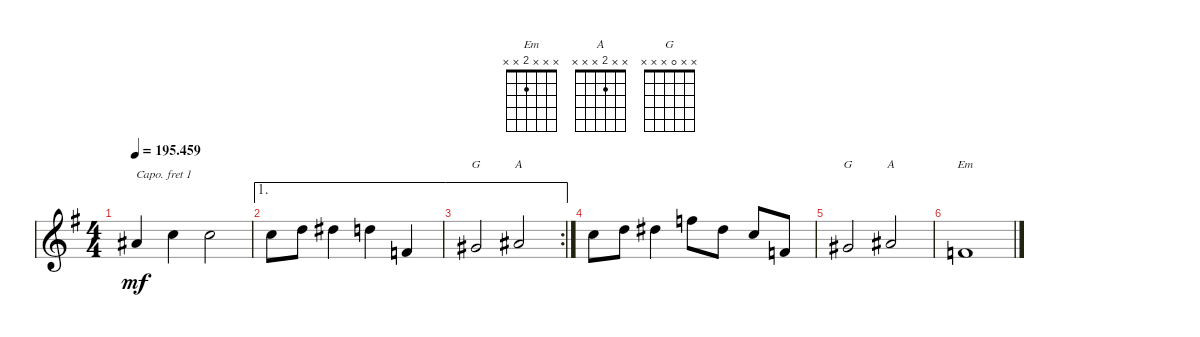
\defaultSystemsLayout 4
\bracketExtendMode groupsimilarinstruments
\singleTrackTrackNamePolicy hidden
\multiTrackTrackNamePolicy hidden
\firstSystemTrackNameOrientation horizontal
\otherSystemsTrackNameOrientation horizontal
\track ("Steel Guitar" "S-Gt") {instrument acousticguitarsteel}
\staff {score}
\capo 1
\tuning (E4 B3 G3 D3 A2 E2)
\chord ("Em" x x x 2 x x) {showfingering false}
\chord ("A" x x 2 x x x) {showfingering false}
\chord ("G" x x 0 x x x) {showfingering false}
\ts (4 4)
\tempo
195.459
\accidentals auto
\clef g2
\ottava regular
\simile none
\ks g
2.3.4{dy mf} 0.2.4 0.2.2 |
\ae 1
0.2.8 2.2.8 3.2.4 2.2.4 2.4.4 |
\ae 1
\rc 2
0.3.2{ch "G"} 2.3.2{ch "A"} |
0.2.8 2.2.8 3.2.4 0.1.8 3.2.8 0.2.8 2.4.8 |
0.3.2{ch "G"} 2.3.2{ch "A"} |
2.4.1{ch "Em"}
